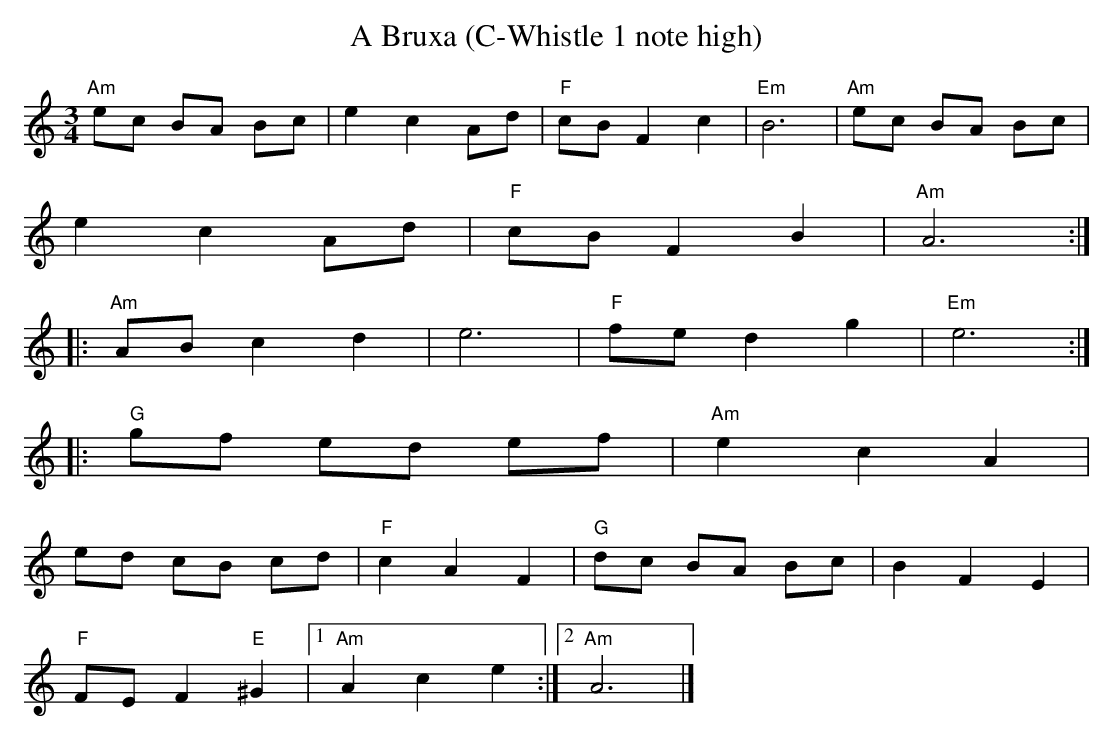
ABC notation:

X:1
T:A Bruxa (C-Whistle 1 note high)
M:3/4
L:1/8
K:Am
"Am"ec BA Bc| e2 c2 Ad| "F"cB F2 c2| "Em"B6| "Am"ec BA Bc|
e2 c2 Ad| "F"cB F2 B2| "Am"A6:||:
"Am"AB c2 d2| e6| "F"fe d2 g2| "Em"e6:||:
"G"gf ed ef| "Am"e2 c2 A2|
ed cB cd| "F"c2 A2 F2| "G"dc BA Bc| B2 F2 E2|
"F"FE F2 "E"^G2|1) "Am"A2 c2 e2:|]2) "Am"A6|]
